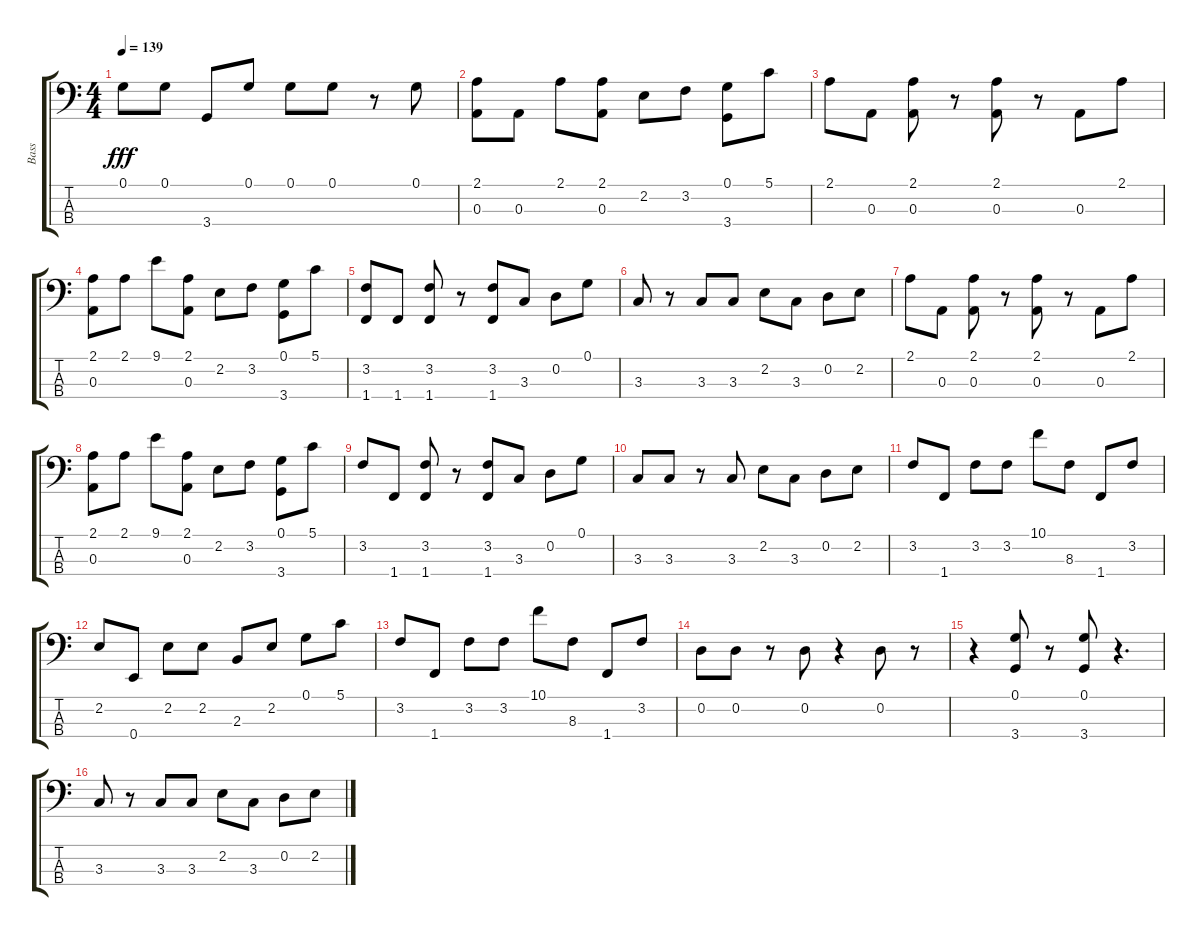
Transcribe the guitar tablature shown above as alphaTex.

\track ("Bass" "Bass") {instrument synthbass1}
\staff {score tabs}
\tuning (G2 D2 A1 E1) {hide}
\ts (4 4)
\tempo 139
\clef f4
\ks c
0.1.8{dy fff} 0.1.8 3.4.8 0.1.8 0.1.8 0.1.8 r.8 0.1.8 |
(2.1 0.3).8 0.3.8 2.1.8 (2.1 0.3).8 2.2.8 3.2.8 (0.1 3.4).8 5.1.8 |
2.1.8 0.3.8 (2.1 0.3).8 r.8 (2.1 0.3).8 r.8 0.3.8 2.1.8 |
(2.1 0.3).8 2.1.8 9.1.8 (2.1 0.3).8 2.2.8 3.2.8 (0.1 3.4).8 5.1.8 |
(3.2 1.4).8 1.4.8 (3.2 1.4).8 r.8 (3.2 1.4).8 3.3.8 0.2.8 0.1.8 |
3.3.8 r.8 3.3.8 3.3.8 2.2.8 3.3.8 0.2.8 2.2.8 |
2.1.8 0.3.8 (2.1 0.3).8 r.8 (2.1 0.3).8 r.8 0.3.8 2.1.8 |
(2.1 0.3).8 2.1.8 9.1.8 (2.1 0.3).8 2.2.8 3.2.8 (0.1 3.4).8 5.1.8 |
3.2.8 1.4.8 (3.2 1.4).8 r.8 (3.2 1.4).8 3.3.8 0.2.8 0.1.8 |
3.3.8 3.3.8 r.8 3.3.8 2.2.8 3.3.8 0.2.8 2.2.8 |
3.2.8 1.4.8 3.2.8 3.2.8 10.1.8 8.3.8 1.4.8 3.2.8 |
2.2.8 0.4.8 2.2.8 2.2.8 2.3.8 2.2.8 0.1.8 5.1.8 |
3.2.8 1.4.8 3.2.8 3.2.8 10.1.8 8.3.8 1.4.8 3.2.8 |
0.2.8 0.2.8 r.8 0.2.8 r.4 0.2.8 r.8 |
r.4 (0.1 3.4).8 r.8 (0.1 3.4).8 r.4{d} |
3.3.8 r.8 3.3.8 3.3.8 2.2.8 3.3.8 0.2.8 2.2.8
